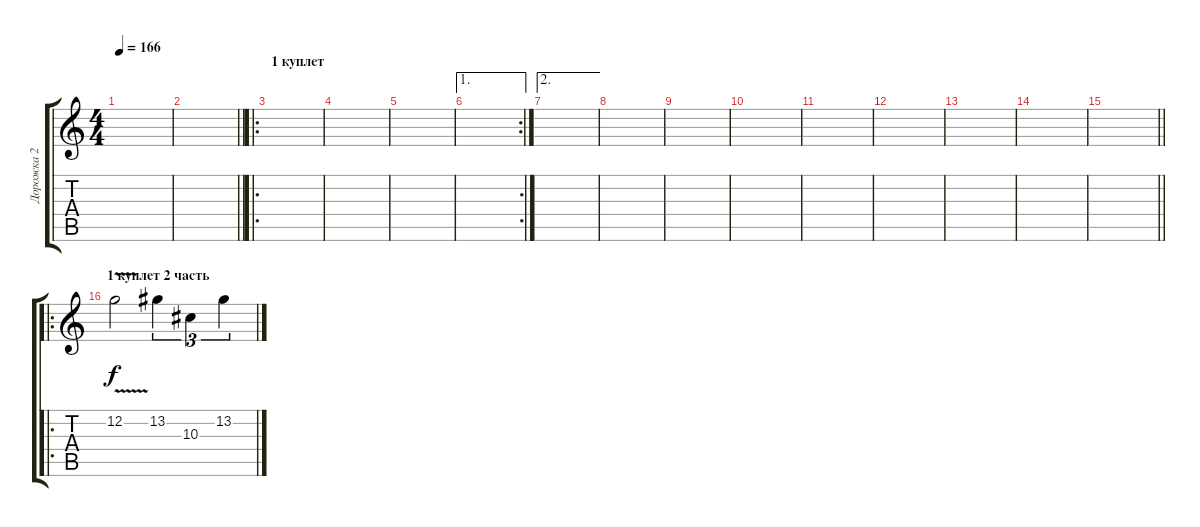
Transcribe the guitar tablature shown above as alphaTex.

\track ("Дорожка 2" "Дорожка 2") {instrument distortionguitar}
\staff {score tabs}
\tuning (C4 G3 Eb3 Bb2 F2 C2) {hide}
\ts (4 4)
\tempo 166
\clef g2
\ks c
|
\barLineRight lightlight
|
\ro
\section ("" "1 куплет")
|
|
|
\ae 1
\rc 2
|
\ae 2
|
|
|
|
|
|
|
|
\barLineRight lightlight
|
\ro
\section ("" "1 куплет 2 часть")
12.2{v}.2 13.2.4{tu (3 2)} 10.3.4{tu (3 2)} 13.2.4{tu (3 2)}
